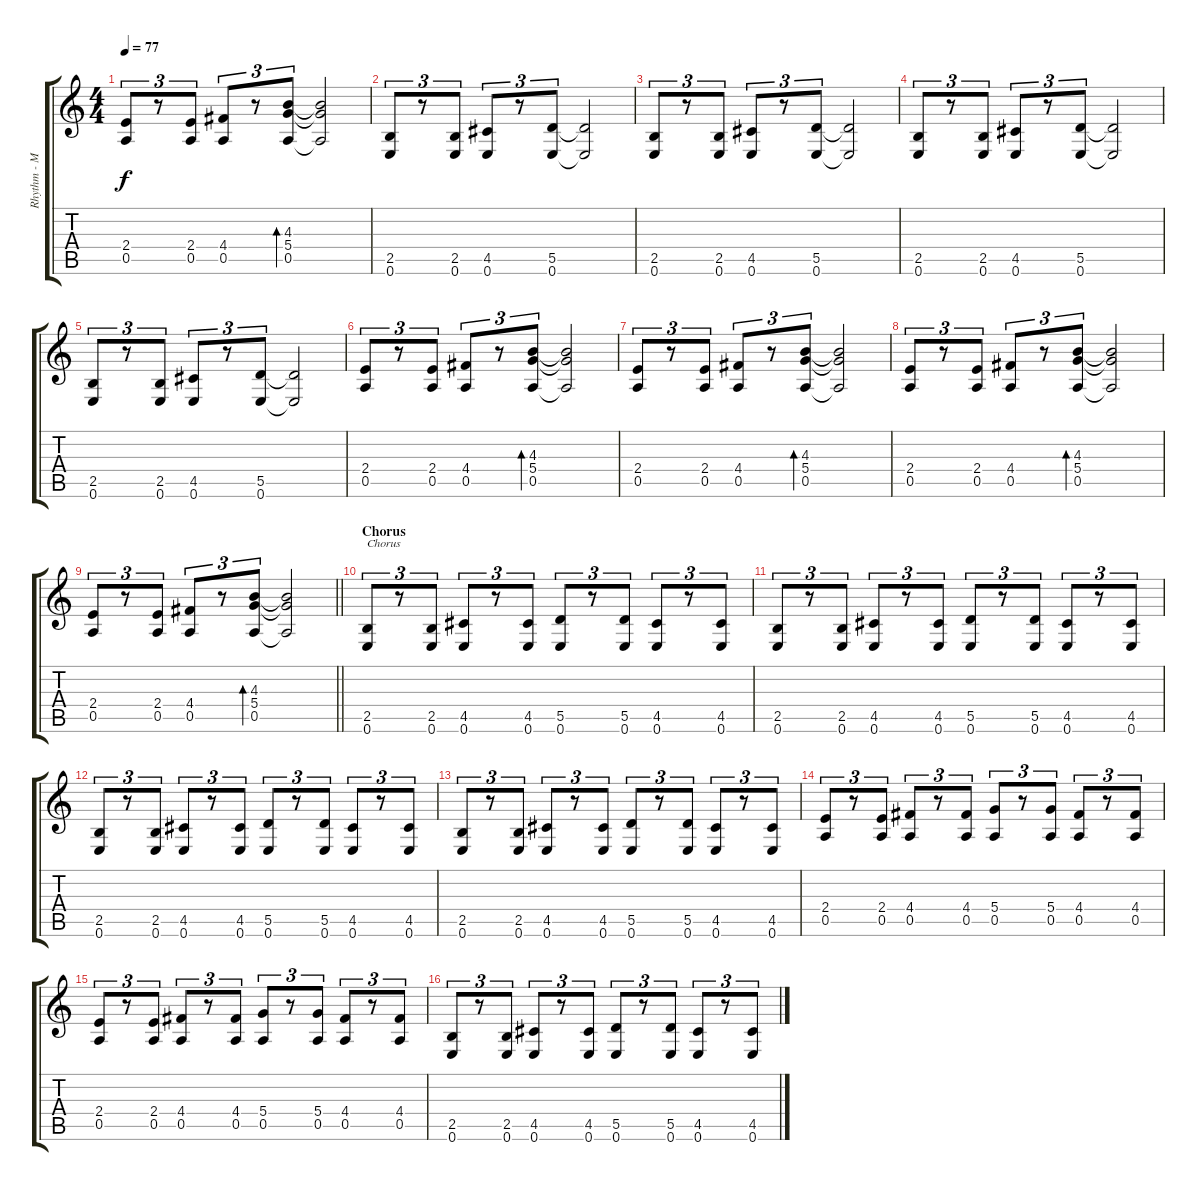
\track ("Rhythm - Malcolm" "Rhythm - M") {instrument overdrivenguitar}
\staff {score tabs}
\tuning (E4 B3 G3 D3 A2 E2) {hide}
\ts (4 4)
\tempo 77
\clef g2
\ks c
(2.4 0.5).8{tu (3 2) dy f} r.8{tu (3 2)} (2.4 0.5).8{tu (3 2)} (4.4 0.5).8{tu (3 2)} r.8{tu (3 2)} (4.3 5.4 0.5).8{tu (3 2) bd 120} (4.3{t} 5.4{t} 0.5{t}).2 |
(2.5 0.6).8{tu (3 2) volume 10 instrument electricguitarclean} r.8{tu (3 2)} (2.5 0.6).8{tu (3 2)} (4.5 0.6).8{tu (3 2)} r.8{tu (3 2)} (5.5 0.6).8{tu (3 2)} (5.5{t} 0.6{t}).2 |
(2.5 0.6).8{tu (3 2)} r.8{tu (3 2)} (2.5 0.6).8{tu (3 2)} (4.5 0.6).8{tu (3 2)} r.8{tu (3 2)} (5.5 0.6).8{tu (3 2)} (5.5{t} 0.6{t}).2 |
(2.5 0.6).8{tu (3 2)} r.8{tu (3 2)} (2.5 0.6).8{tu (3 2)} (4.5 0.6).8{tu (3 2)} r.8{tu (3 2)} (5.5 0.6).8{tu (3 2)} (5.5{t} 0.6{t}).2 |
(2.5 0.6).8{tu (3 2)} r.8{tu (3 2)} (2.5 0.6).8{tu (3 2)} (4.5 0.6).8{tu (3 2)} r.8{tu (3 2)} (5.5 0.6).8{tu (3 2)} (5.5{t} 0.6{t}).2 |
(2.4 0.5).8{tu (3 2)} r.8{tu (3 2)} (2.4 0.5).8{tu (3 2)} (4.4 0.5).8{tu (3 2)} r.8{tu (3 2)} (4.3 5.4 0.5).8{tu (3 2) bd 120} (4.3{t} 5.4{t} 0.5{t}).2 |
(2.4 0.5).8{tu (3 2)} r.8{tu (3 2)} (2.4 0.5).8{tu (3 2)} (4.4 0.5).8{tu (3 2)} r.8{tu (3 2)} (4.3 5.4 0.5).8{tu (3 2) bd 120} (4.3{t} 5.4{t} 0.5{t}).2 |
(2.4 0.5).8{tu (3 2) volume 15} r.8{tu (3 2)} (2.4 0.5).8{tu (3 2)} (4.4 0.5).8{tu (3 2)} r.8{tu (3 2)} (4.3 5.4 0.5).8{tu (3 2) bd 120} (4.3{t} 5.4{t} 0.5{t}).2 |
\barLineRight lightlight
(2.4 0.5).8{tu (3 2)} r.8{tu (3 2)} (2.4 0.5).8{tu (3 2)} (4.4 0.5).8{tu (3 2)} r.8{tu (3 2)} (4.3 5.4 0.5).8{tu (3 2) bd 120} (4.3{t} 5.4{t} 0.5{t}).2 |
\section ("" "Chorus")
(2.5 0.6).8{tu (3 2) txt "Chorus" volume 13 instrument overdrivenguitar} r.8{tu (3 2)} (2.5 0.6).8{tu (3 2)} (4.5 0.6).8{tu (3 2)} r.8{tu (3 2)} (4.5 0.6).8{tu (3 2)} (5.5 0.6).8{tu (3 2)} r.8{tu (3 2)} (5.5 0.6).8{tu (3 2)} (4.5 0.6).8{tu (3 2)} r.8{tu (3 2)} (4.5 0.6).8{tu (3 2)} |
(2.5 0.6).8{tu (3 2)} r.8{tu (3 2)} (2.5 0.6).8{tu (3 2)} (4.5 0.6).8{tu (3 2)} r.8{tu (3 2)} (4.5 0.6).8{tu (3 2)} (5.5 0.6).8{tu (3 2)} r.8{tu (3 2)} (5.5 0.6).8{tu (3 2)} (4.5 0.6).8{tu (3 2)} r.8{tu (3 2)} (4.5 0.6).8{tu (3 2)} |
(2.5 0.6).8{tu (3 2)} r.8{tu (3 2)} (2.5 0.6).8{tu (3 2)} (4.5 0.6).8{tu (3 2)} r.8{tu (3 2)} (4.5 0.6).8{tu (3 2)} (5.5 0.6).8{tu (3 2)} r.8{tu (3 2)} (5.5 0.6).8{tu (3 2)} (4.5 0.6).8{tu (3 2)} r.8{tu (3 2)} (4.5 0.6).8{tu (3 2)} |
(2.5 0.6).8{tu (3 2)} r.8{tu (3 2)} (2.5 0.6).8{tu (3 2)} (4.5 0.6).8{tu (3 2)} r.8{tu (3 2)} (4.5 0.6).8{tu (3 2)} (5.5 0.6).8{tu (3 2)} r.8{tu (3 2)} (5.5 0.6).8{tu (3 2)} (4.5 0.6).8{tu (3 2)} r.8{tu (3 2)} (4.5 0.6).8{tu (3 2)} |
(2.4 0.5).8{tu (3 2)} r.8{tu (3 2)} (2.4 0.5).8{tu (3 2)} (4.4 0.5).8{tu (3 2)} r.8{tu (3 2)} (4.4 0.5).8{tu (3 2)} (5.4 0.5).8{tu (3 2)} r.8{tu (3 2)} (5.4 0.5).8{tu (3 2)} (4.4 0.5).8{tu (3 2)} r.8{tu (3 2)} (4.4 0.5).8{tu (3 2)} |
(2.4 0.5).8{tu (3 2)} r.8{tu (3 2)} (2.4 0.5).8{tu (3 2)} (4.4 0.5).8{tu (3 2)} r.8{tu (3 2)} (4.4 0.5).8{tu (3 2)} (5.4 0.5).8{tu (3 2)} r.8{tu (3 2)} (5.4 0.5).8{tu (3 2)} (4.4 0.5).8{tu (3 2)} r.8{tu (3 2)} (4.4 0.5).8{tu (3 2)} |
(2.5 0.6).8{tu (3 2)} r.8{tu (3 2)} (2.5 0.6).8{tu (3 2)} (4.5 0.6).8{tu (3 2)} r.8{tu (3 2)} (4.5 0.6).8{tu (3 2)} (5.5 0.6).8{tu (3 2)} r.8{tu (3 2)} (5.5 0.6).8{tu (3 2)} (4.5 0.6).8{tu (3 2)} r.8{tu (3 2)} (4.5 0.6).8{tu (3 2)}
